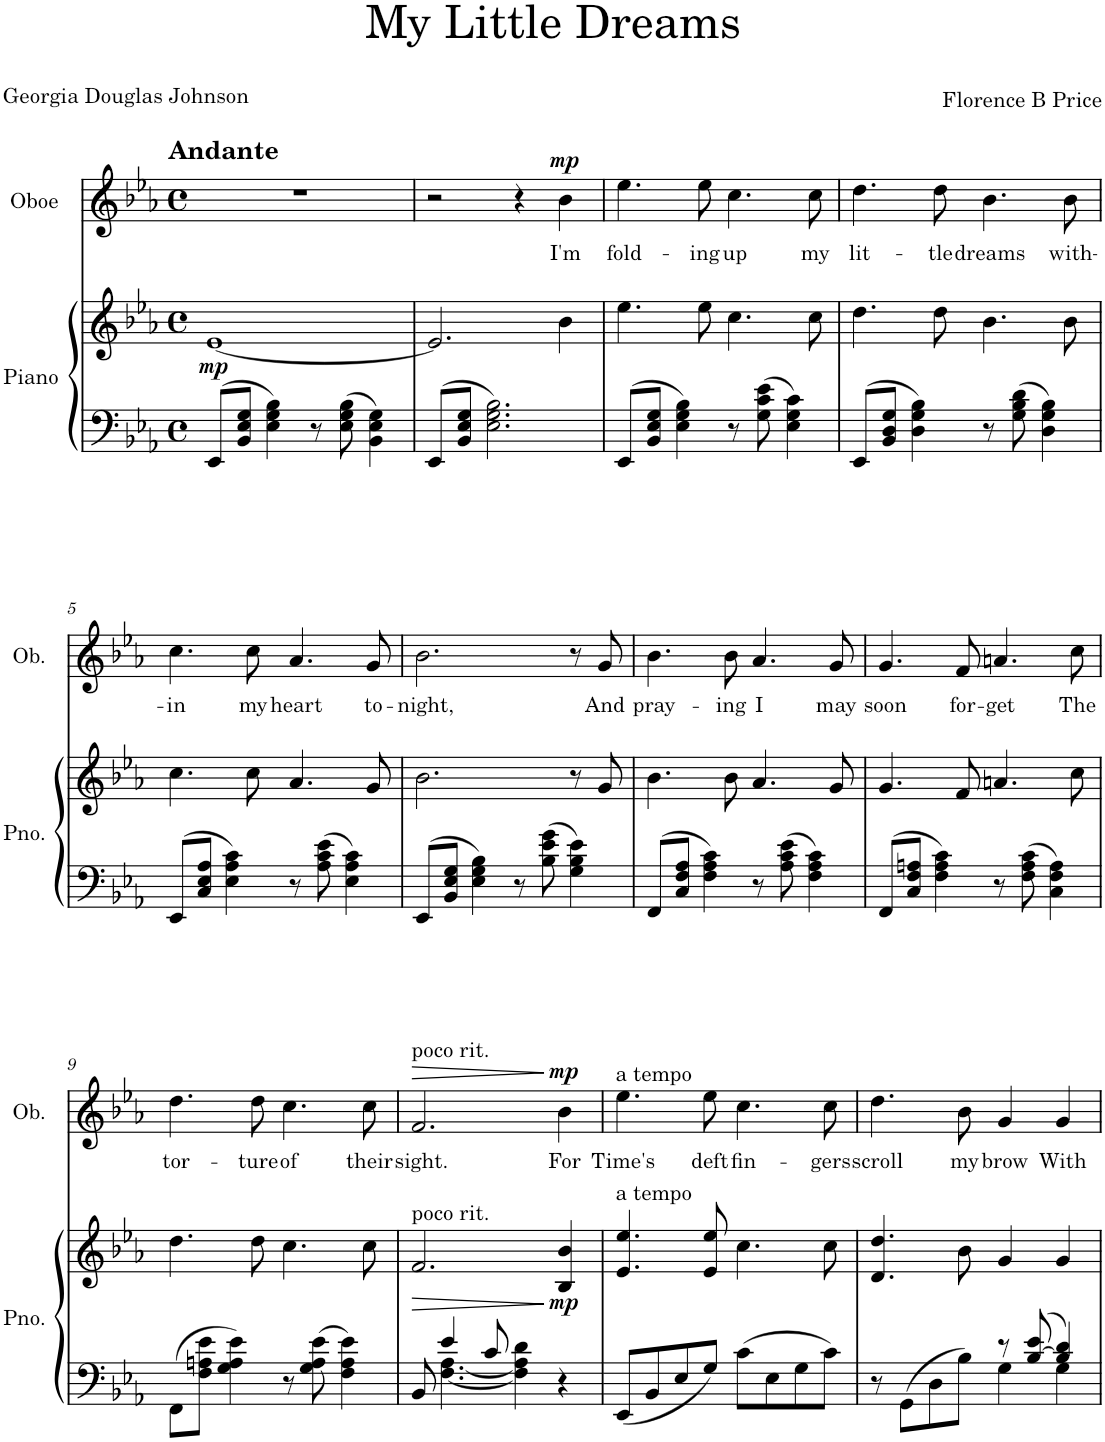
**kern	**kern	**dynam	**kern	**text	**dynam
*part2	*part2	*part2	*part1	*part1	*part1
*staff3	*staff2	*staff2/3	*staff1	*staff1	*staff1
*I"Piano	*	*	*I"Oboe	*	*
*I'Pno.	*	*	*I'Ob.	*	*
*clefF4	*clefG2	*	*clefG2	*	*
*k[b-e-a-]	*k[b-e-a-]	*	*k[b-e-a-]	*	*
*M4/4	*M4/4	*	*M4/4	*	*
*met(c)	*met(c)	*	*met(c)	*	*
=1	=1	=1	=1	=1	=1
!	!	!	!LO:TX:a:B:t=Andante	!	!
!	!	!LO:DY:b	!	!	!
8EE-/L	[1e-	mp	1r	.	.
8BB-/ 8E-/ 8G/J	.	.	.	.	.
4E-\ 4G\ 4B-\	.	.	.	.	.
8r	.	.	.	.	.
8E-\ 8G\ 8B-\	.	.	.	.	.
4BB-\ 4E-\ 4G\	.	.	.	.	.
=2	=2	=2	=2	=2	=2
8EE-/L	2.e-/]	.	2r	.	.
8BB-/ 8E-/ 8G/J	.	.	.	.	.
2.E-\ 2.G\ 2.B-\	.	.	.	.	.
.	.	.	4r	.	.
!	!	!	!	!LO:LY:b	!LO:DY:a
.	4b-\	.	4b-\	I'm	mp
=3	=3	=3	=3	=3	=3
!	!	!	!	!LO:LY:b	!
8EE-/L	4.ee-\	.	4.ee-\	fold-	.
8BB-/ 8E-/ 8G/J	.	.	.	.	.
4E-\ 4G\ 4B-\	.	.	.	.	.
!	!	!	!	!LO:LY:b	!
.	8ee-\	.	8ee-\	-ing	.
!	!	!	!	!LO:LY:b	!
8r	4.cc\	.	4.cc\	up	.
8G\ 8c\ 8e-\	.	.	.	.	.
4E-\ 4G\ 4c\	.	.	.	.	.
!	!	!	!	!LO:LY:b	!
.	8cc\	.	8cc\	my	.
=4	=4	=4	=4	=4	=4
!	!	!	!	!LO:LY:b	!
8EE-/L	4.dd\	.	4.dd\	lit-	.
8BB-/ 8D/ 8G/J	.	.	.	.	.
4D\ 4G\ 4B-\	.	.	.	.	.
!	!	!	!	!LO:LY:b	!
.	8dd\	.	8dd\	-tle	.
!	!	!	!	!LO:LY:b	!
8r	4.b-\	.	4.b-\	dreams	.
8G\ 8B-\ 8d\	.	.	.	.	.
4D\ 4G\ 4B-\	.	.	.	.	.
!	!	!	!	!LO:LY:b	!
.	8b-\	.	8b-\	with-	.
!!LO:LB:g=z
=5	=5	=5	=5	=5	=5
!	!	!	!	!LO:LY:b	!
8EE-/L	4.cc\	.	4.cc\	-in	.
8C/ 8E-/ 8A-/J	.	.	.	.	.
4E-\ 4A-\ 4c\	.	.	.	.	.
!	!	!	!	!LO:LY:b	!
.	8cc\	.	8cc\	my	.
!	!	!	!	!LO:LY:b	!
8r	4.a-/	.	4.a-/	heart	.
8A-\ 8c\ 8e-\	.	.	.	.	.
4E-\ 4A-\ 4c\	.	.	.	.	.
!	!	!	!	!LO:LY:b	!
.	8g/	.	8g/	to-	.
=6	=6	=6	=6	=6	=6
!	!	!	!	!LO:LY:b	!
8EE-/L	2.b-\	.	2.b-\	-night,	.
8BB-/ 8E-/ 8G/J	.	.	.	.	.
4E-\ 4G\ 4B-\	.	.	.	.	.
8r	.	.	.	.	.
8B-\ 8e-\ 8g\	.	.	.	.	.
4G\ 4B-\ 4e-\	8r	.	8r	.	.
!	!	!	!	!LO:LY:b	!
.	8g/	.	8g/	And	.
=7	=7	=7	=7	=7	=7
!	!	!	!	!LO:LY:b	!
8FF/L	4.b-\	.	4.b-\	pray-	.
8C/ 8F/ 8A-/J	.	.	.	.	.
4F\ 4A-\ 4c\	.	.	.	.	.
!	!	!	!	!LO:LY:b	!
.	8b-\	.	8b-\	-ing	.
!	!	!	!	!LO:LY:b	!
8r	4.a-/	.	4.a-/	I	.
8A-\ 8c\ 8e-\	.	.	.	.	.
4F\ 4A-\ 4c\	.	.	.	.	.
!	!	!	!	!LO:LY:b	!
.	8g/	.	8g/	may	.
=8	=8	=8	=8	=8	=8
!	!	!	!	!LO:LY:b	!
8FF/L	4.g/	.	4.g/	soon	.
8C/ 8F/ 8An/J	.	.	.	.	.
4F\ 4A\ 4c\	.	.	.	.	.
!	!	!	!	!LO:LY:b	!
.	8f/	.	8f/	for-	.
!	!	!	!	!LO:LY:b	!
8r	4.an/	.	4.an/	-get	.
8F\ 8A\ 8c\	.	.	.	.	.
4C\ 4F\ 4A\	.	.	.	.	.
!	!	!	!	!LO:LY:b	!
.	8cc\	.	8cc\	The	.
!!LO:LB:g=z
=9	=9	=9	=9	=9	=9
!	!	!	!	!LO:LY:b	!
8FF\L	4.dd\	.	4.dd\	tor-	.
8F\ 8An\ 8e-\J	.	.	.	.	.
4G\ 4A\ 4e-\	.	.	.	.	.
!	!	!	!	!LO:LY:b	!
.	8dd\	.	8dd\	-ture	.
!	!	!	!	!LO:LY:b	!
8r	4.cc\	.	4.cc\	of	.
8G\ 8A\ 8e-\	.	.	.	.	.
4F\ 4A\ 4e-\	.	.	.	.	.
!	!	!	!	!LO:LY:b	!
.	8cc\	.	8cc\	their	.
=10	=10	=10	=10	=10	=10
*^	*	*	*	*	*
!	!	!	!	!LO:TX:a:t=poco rit.	!	!
!	!	!LO:TX:a:t=poco rit.	!	!	!	!
!	!	!	!LO:HP:b	!	!LO:LY:b	!LO:HP:b
8BB-/	8ryy	2.f/	>	2.f/	sight.	>
4e-/	[4.F\ [4.A-\	.	.	.	.	.
8c/	.	.	.	.	.	.
4F\] 4A-\] 4d\	2ryy	.	.	.	.	.
!	!	!	!LO:DY:n=1:b	!	!LO:LY:b	!LO:DY:n=1:a
4r	.	4B-/ 4b-/	] mp	4b-\	For	] mp
*v	*v	*	*	*	*	*
=11	=11	=11	=11	=11	=11
!	!	!	!LO:TX:a:t=a tempo	!	!
!	!LO:TX:a:t=a tempo	!	!	!	!
!	!	!	!	!LO:LY:b	!
8EE-/L	4.e-/ 4.ee-/	.	4.ee-\	Time's	.
8BB-/	.	.	.	.	.
8E-/	.	.	.	.	.
!	!	!	!	!LO:LY:b	!
8G/J	8e-/ 8ee-/	.	8ee-\	deft	.
!	!	!	!	!LO:LY:b	!
8c\L	4.cc\	.	4.cc\	fin-	.
8E-\	.	.	.	.	.
8G\	.	.	.	.	.
!	!	!	!	!LO:LY:b	!
8c\J	8cc\	.	8cc\	-gers	.
=12	=12	=12	=12	=12	=12
*^	*	*	*	*	*
!	!	!	!	!	!LO:LY:b	!
8r	2ryy	4.d/ 4.dd/	.	4.dd\	scroll	.
8GG\L	.	.	.	.	.	.
8D\	.	.	.	.	.	.
!	!	!	!	!	!LO:LY:b	!
8B-\J	.	8b-\	.	8b-\	my	.
!	!	!	!	!	!LO:LY:b	!
8r	4G\	4g/	.	4g/	brow	.
[8B-/ 8e-/	.	.	.	.	.	.
!	!	!	!	!	!LO:LY:b	!
4B-/] 4d/	4G\	4g/	.	4g/	With	.
*v	*v	*	*	*	*	*
=	=	=	=	=	=
*-	*-	*-	*-	*-	*-
